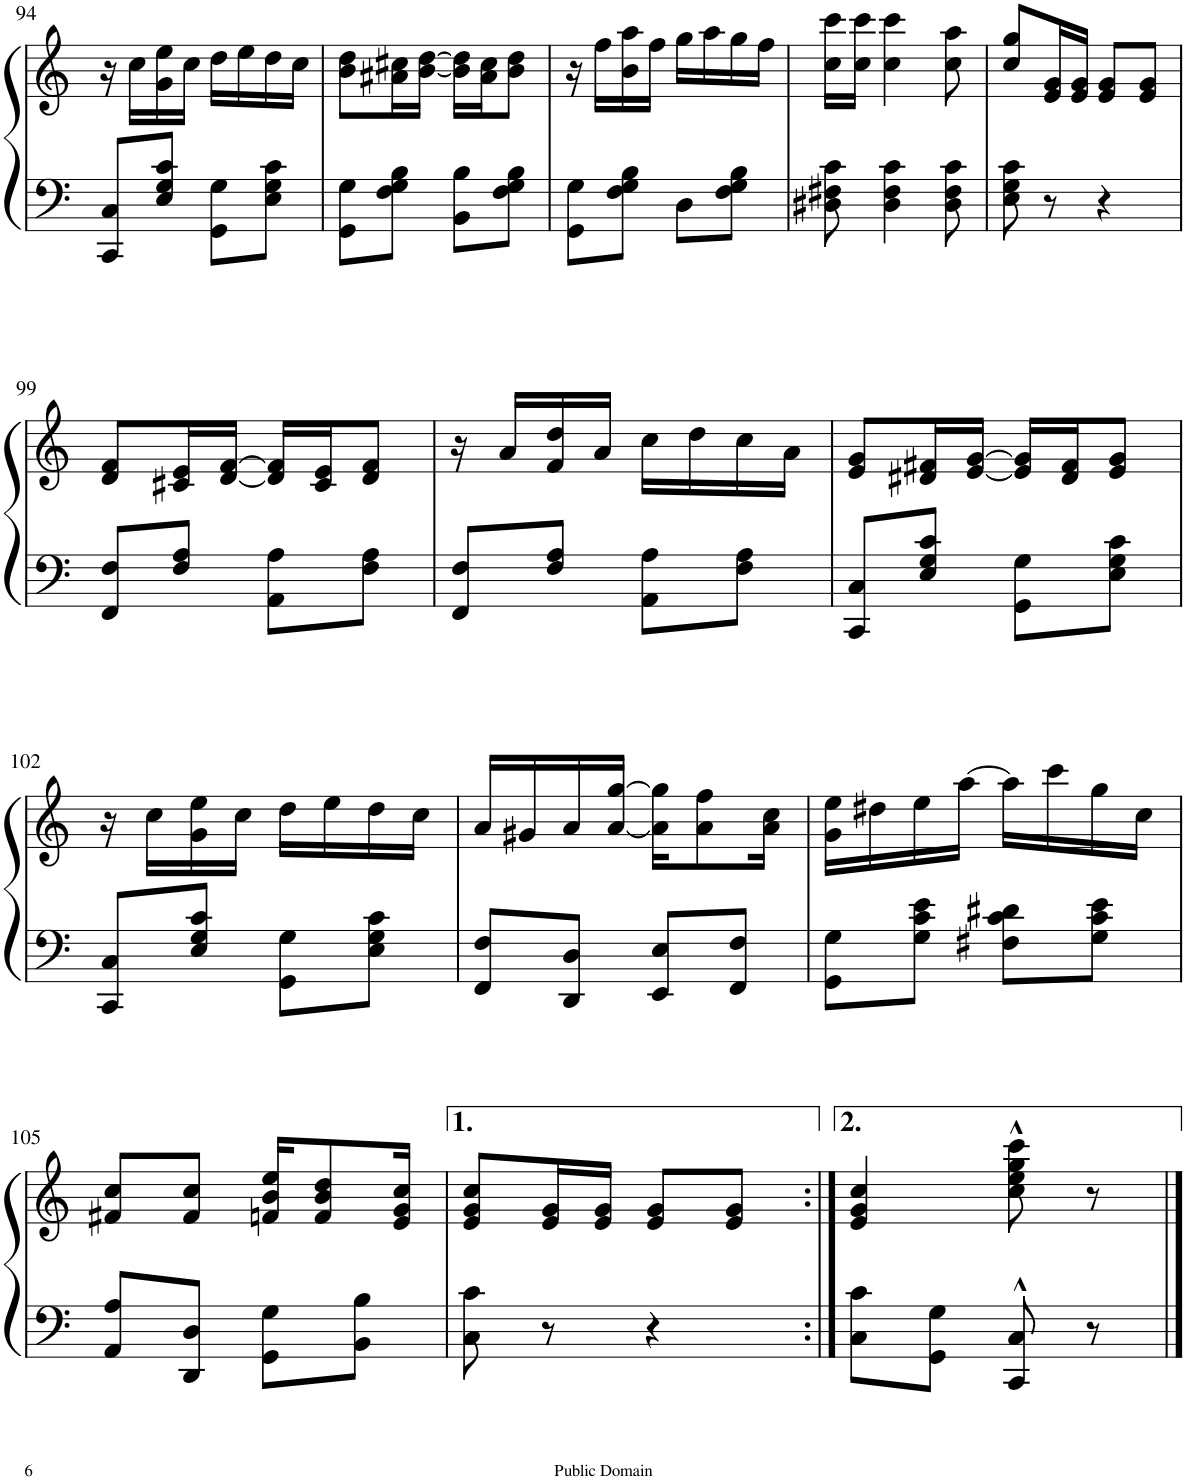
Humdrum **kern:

**kern	**kern
*part1	*part1
*staff2	*staff1
*I"Honky Tonk Piano	*
*I'Hnk. Pno.	*
!!LO:PB:g=z
*clefF4	*clefG2
*k[]	*k[]
*M2/4	*M2/4
=94	=94
8CC/ 8C/L	16r
.	16cc\LL
8E/ 8G/ 8c/J	16g\ 16ee\
.	16cc\JJ
8GG\ 8G\L	16dd\LL
.	16ee\
8E\ 8G\ 8c\J	16dd\
.	16cc\JJ
=95	=95
8GG\ 8G\L	8b\ 8dd\L
8F\ 8G\ 8B\J	16a#X\ 16cc#X\L
.	[16b\ [16dd\JJ
8BB\ 8B\L	16b\] 16dd\]LL
.	16a#\ 16cc#\J
8F\ 8G\ 8B\J	8b\ 8dd\J
=96	=96
8GG\ 8G\L	16r
.	16ff\LL
8F\ 8G\ 8B\J	16b\ 16aa\
.	16ff\JJ
8D\L	16gg\LL
.	16aa\
8F\ 8G\ 8B\J	16gg\
.	16ff\JJ
=97	=97
8D#X\ 8F#X\ 8c\	16cc\ 16ccc\LL
.	16cc\ 16ccc\JJ
4D#\ 4F#\ 4c\	4cc\ 4ccc\
8D#\ 8F#\ 8c\	8cc\ 8aa\
=98	=98
8E\ 8G\ 8c\	8cc/ 8gg/L
8r	16e/ 16g/L
.	16e/ 16g/JJ
4r	8e/ 8g/L
.	8e/ 8g/J
!!LO:LB:g=z
=99	=99
8FF/ 8F/L	8d/ 8f/L
8F/ 8A/J	16c#X/ 16e/L
.	[16d/ [16f/JJ
8AA\ 8A\L	16d/] 16f/]LL
.	16c#/ 16e/J
8F\ 8A\J	8d/ 8f/J
=100	=100
8FF/ 8F/L	16r
.	16a/LL
8F/ 8A/J	16f/ 16dd/
.	16a/JJ
8AA\ 8A\L	16cc\LL
.	16dd\
8F\ 8A\J	16cc\
.	16a\JJ
=101	=101
8CC/ 8C/L	8e/ 8g/L
8E/ 8G/ 8c/J	16d#X/ 16f#X/L
.	[16e/ [16g/JJ
8GG\ 8G\L	16e/] 16g/]LL
.	16d#/ 16f#/J
8E\ 8G\ 8c\J	8e/ 8g/J
!!LO:LB:g=z
=102	=102
8CC/ 8C/L	16r
.	16cc\LL
8E/ 8G/ 8c/J	16g\ 16ee\
.	16cc\JJ
8GG\ 8G\L	16dd\LL
.	16ee\
8E\ 8G\ 8c\J	16dd\
.	16cc\JJ
=103	=103
8FF/ 8F/L	16a/LL
.	16g#X/
8DD/ 8D/J	16a/
.	[16a/ [16gg/JJ
8EE/ 8E/L	16a\] 16gg\]KL
.	8a\ 8ff\
8FF/ 8F/J	.
.	16a\ 16cc\Jk
=104	=104
8GG\ 8G\L	16g\ 16ee\LL
.	16dd#X\
8G\ 8c\ 8e\J	16ee\
.	[16aa\JJ
8F#X\ 8c\ 8d#X\L	16aa\LL]
.	16ccc\
8G\ 8c\ 8e\J	16gg\
.	16cc\JJ
!!LO:LB:g=z
=105	=105
8AA/ 8A/L	8f#X/ 8cc/L
8DD/ 8D/J	8f#/ 8cc/J
8GG\ 8G\L	16fn/ 16b/ 16ee/KL
.	8f/ 8b/ 8dd/
8BB\ 8B\J	.
.	16e/ 16g/ 16cc/Jk
=106	=106
8C\ 8c\	8e/ 8g/ 8cc/L
8r	16e/ 16g/L
.	16e/ 16g/JJ
4r	8e/ 8g/L
.	8e/ 8g/J
=107:|!	=107:|!
8C\ 8c\L	4e/ 4g/ 4cc/
8GG\ 8G\J	.
8CC/^^ 8C/^^	8cc\^^ 8ee\^^ 8gg\^^ 8ccc\^^
8r	8r
==	==
*-	*-
